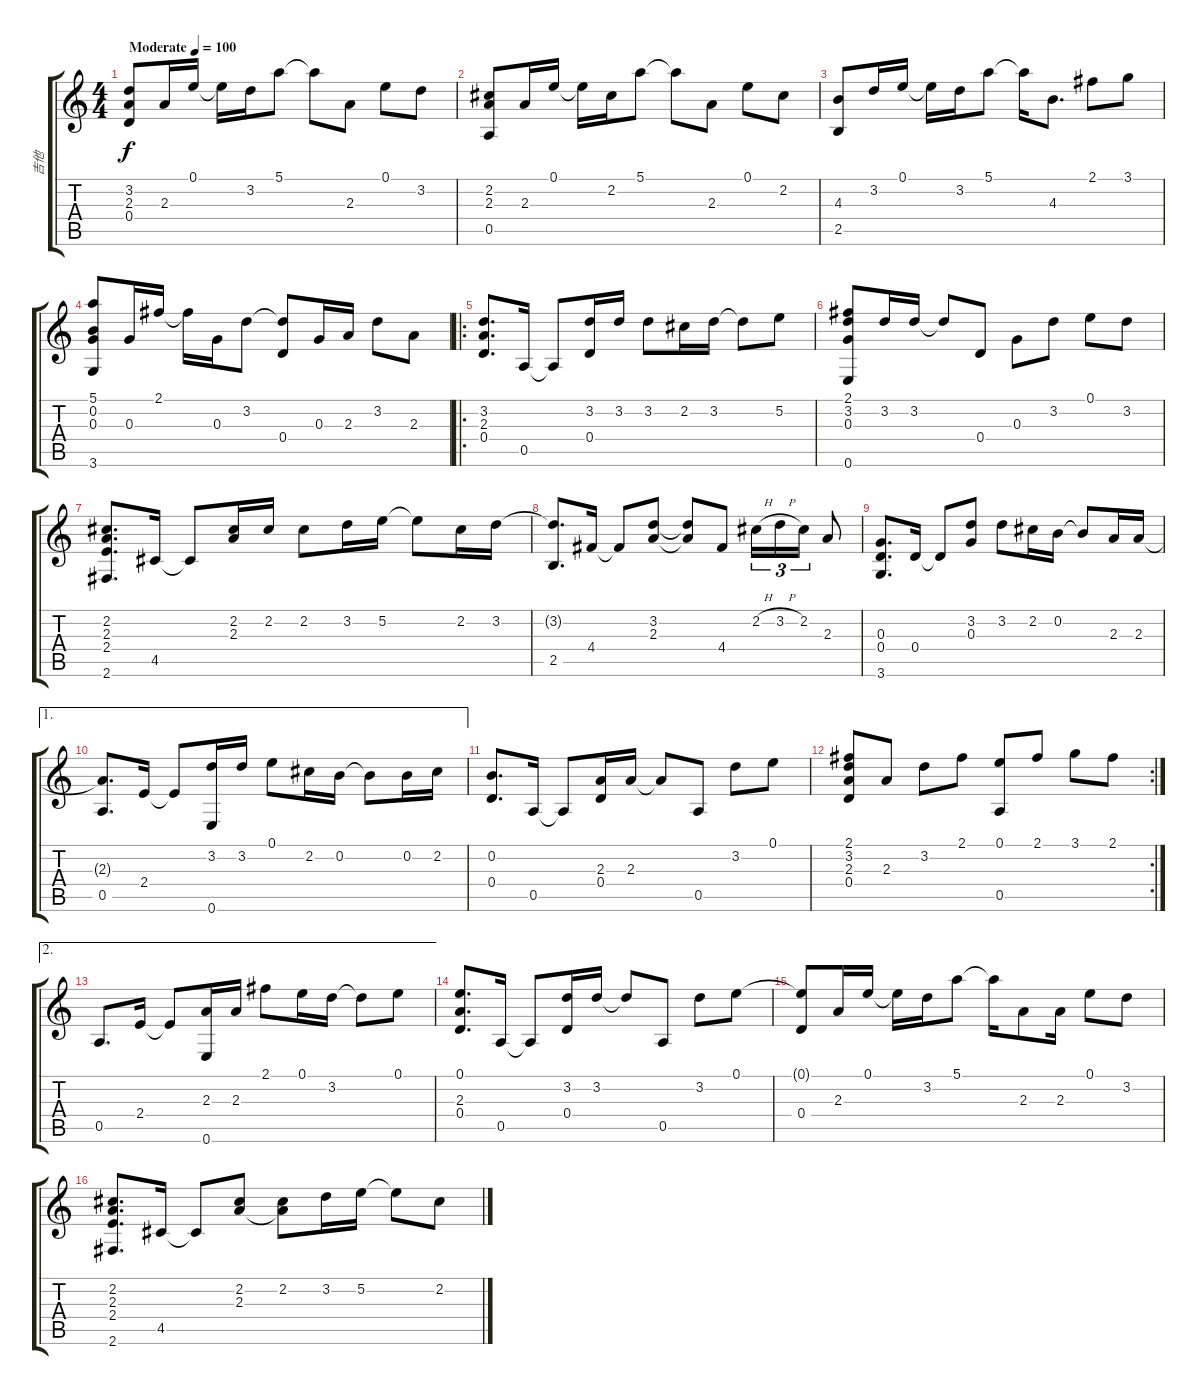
\track ("吉他" "吉他") {instrument electricbasspick}
\staff {score tabs}
\tuning (E4 B3 G3 D3 A2 E2) {hide}
\ts (4 4)
\tempo (100 "Moderate")
\clef g2
\ks c
(3.2 2.3 0.4).8{dy f instrument electricbasspick} 2.3.16 0.1.16 0.1{t}.16 3.2.16 5.1.8 5.1{t}.8 2.3.8 0.1.8 3.2.8 |
(2.2 2.3 0.5).8 2.3.16 0.1.16 0.1{t}.16 2.2.16 5.1.8 5.1{t}.8 2.3.8 0.1.8 2.2.8 |
(4.3 2.5).8 3.2.16 0.1.16 0.1{t}.16 3.2.16 5.1.8 5.1{t}.16 4.3.8{d} 2.1.8 3.1.8 |
(5.1 0.2 0.3 3.6).8 0.3.16 2.1.16 2.1{t}.16 0.3.16 3.2.8 (3.2{t} 0.4).8 0.3.16 2.3.16 3.2.8 2.3.8 |
\ro
(3.2 2.3 0.4).8{d} 0.5.16 0.5{t}.8 (3.2 0.4).16 3.2.16 3.2.8 2.2.16 3.2.16 3.2{t}.8 5.2.8 |
(2.1 3.2 0.3 0.6).8 3.2.16 3.2.16 3.2{t}.8 0.4.8 0.3.8 3.2.8 0.1.8 3.2.8 |
(2.2 2.3 2.4 2.6).8{d} 4.5.16 4.5{t}.8 (2.2 2.3).16 2.2.16 2.2.8 3.2.16 5.2.16 5.2{t}.8 2.2.16 3.2.16 |
(3.2{t} 2.5).8{d} 4.4.16 4.4{t}.8 (3.2 2.3).8 (3.2{t} 2.3{t}).8 4.4.8 2.2{h}.16{tu (3 2)} 3.2{h}.16{tu (3 2)} 2.2.16{tu (3 2)} 2.3.8 |
(0.3 0.4 3.6).8{d} 0.4.16 0.4{t}.8 (3.2 0.3).8 3.2.8 2.2.16 0.2.16 0.2{t}.8 2.3.16 2.3.16 |
\ae 1
(2.3{t} 0.5).8{d} 2.4.16 2.4{t}.8 (3.2 0.6).16 3.2.16 0.1.8 2.2.16 0.2.16 0.2{t}.8 0.2.16 2.2.16 |
(0.2 0.4).8{d} 0.5.16 0.5{t}.8 (2.3 0.4).16 2.3.16 2.3{t}.8 0.5.8 3.2.8 0.1.8 |
\rc 2
(2.1 3.2 2.3 0.4).8 2.3.8 3.2.8 2.1.8 (0.1 0.5).8 2.1.8 3.1.8 2.1.8 |
\ae 2
0.5.8{d} 2.4.16 2.4{t}.8 (2.3 0.6).16 2.3.16 2.1.8 0.1.16 3.2.16 3.2{t}.8 0.1.8 |
(0.1 2.3 0.4).8{d} 0.5.16 0.5{t}.8 (3.2 0.4).16 3.2.16 3.2{t}.8 0.5.8 3.2.8 0.1.8 |
(0.1{t} 0.4).8 2.3.16 0.1.16 0.1{t}.16 3.2.16 5.1.8 5.1{t}.16 2.3.8 2.3.16 0.1.8 3.2.8 |
(2.2 2.3 2.4 2.6).8{d} 4.5.16 4.5{t}.8 (2.2 2.3).8 (2.2 2.3{t}).8 3.2.16 5.2.16 5.2{t}.8 2.2.8
